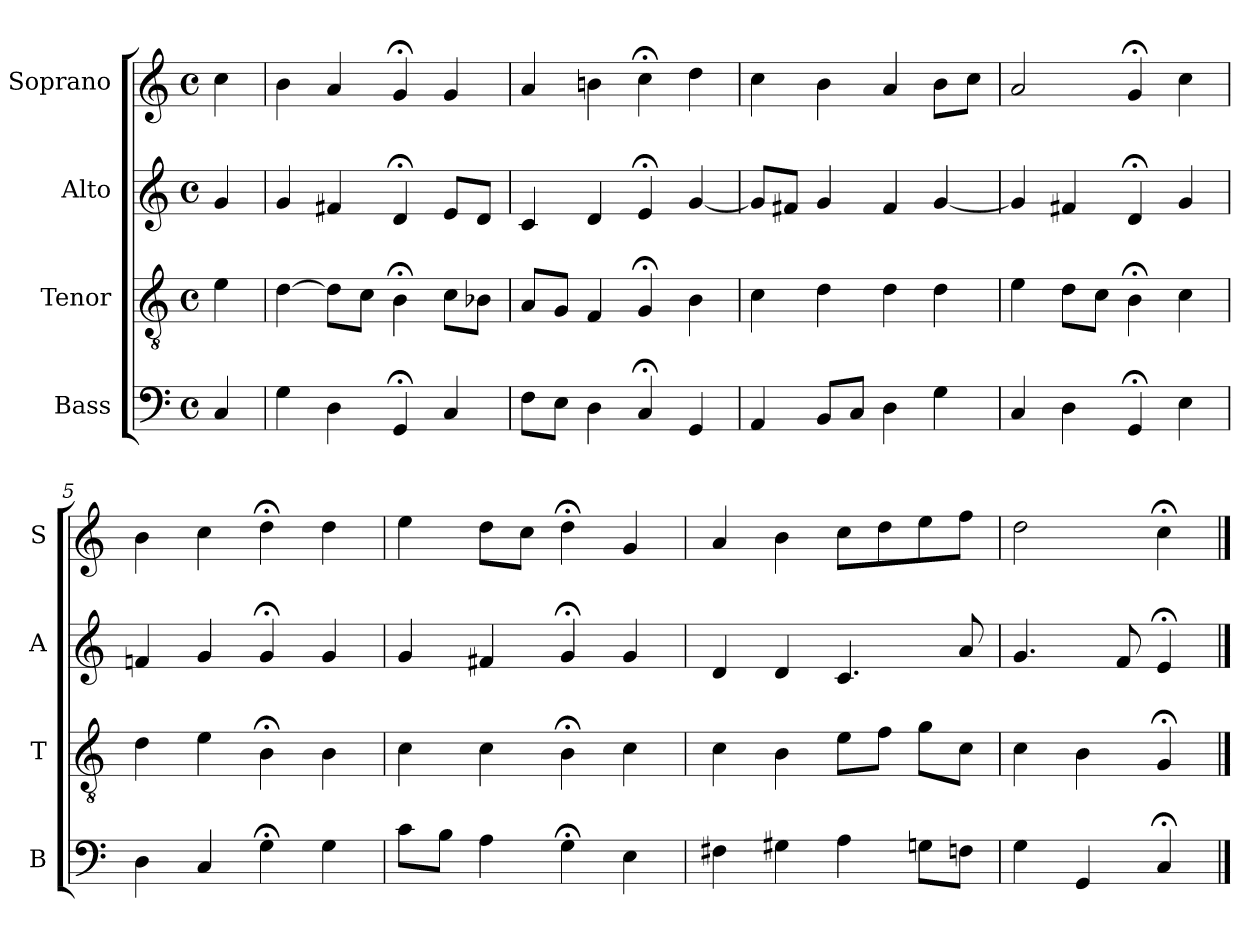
**kern	**kern	**kern	**kern
*part4	*part3	*part2	*part1
*staff4	*staff3	*staff2	*staff1
*I"Bass	*I"Tenor	*I"Alto	*I"Soprano
*I'B	*I'T	*I'A	*I'S
*clefF4	*clefGv2	*clefG2	*clefG2
*k[]	*k[]	*k[]	*k[]
*C:	*C:	*C:	*C:
*M4/4	*M4/4	*M4/4	*M4/4
*met(c)	*met(c)	*met(c)	*met(c)
*MM100	*MM100	*MM100	*MM100
=	=	=	=
4C	4e	4g	4cc
=1	=1	=1	=1
4G	[4d	4g	4b
4D	8dL]	4f#X	4a
.	8cJ	.	.
4GG;<	4B;<	4d;<	4g;<
4C	8cL	8eL	4g
.	8B-XJ	8dJ	.
=2	=2	=2	=2
8FL	8AL	4c	4a
8EJ	8GJ	.	.
4D	4F	4d	4bn
4C;<	4G;<	4e;<	4cc;<
4GG	4B	[4g	4dd
=3	=3	=3	=3
4AA	4c	8gL]	4cc
.	.	8f#XJ	.
8BBL	4d	4g	4b
8CJ	.	.	.
4D	4d	4f#	4a
4G	4d	[4g	8bL
.	.	.	8ccJ
=4	=4	=4	=4
4C	4e	4g]	2a
4D	8dL	4f#X	.
.	8cJ	.	.
4GG;<	4B;<	4d;<	4g;<
4E	4c	4g	4cc
=5	=5	=5	=5
4D	4d	4fn	4b
4C	4e	4g	4cc
4G;<	4B;<	4g;<	4dd;<
4G	4B	4g	4dd
=6	=6	=6	=6
8cL	4c	4g	4ee
8BJ	.	.	.
4A	4c	4f#X	8ddL
.	.	.	8ccJ
4G;<	4B;<	4g;<	4dd;<
4E	4c	4g	4g
=7	=7	=7	=7
4F#Xi	4ci	4di	4ai
4G#X	4B	4d	4b
4A	8eL	4.c	8ccL
.	8fJ	.	8dd
8GnL	8gL	.	8ee
8FnJ	8cJ	8a	8ffJ
=8	=8	=8	=8
4G	4c	4.g	2dd
4GG	4B	.	.
.	.	8f	.
4C;<	4G;<	4e;<	4cc;<
==	==	==	==
*-	*-	*-	*-
